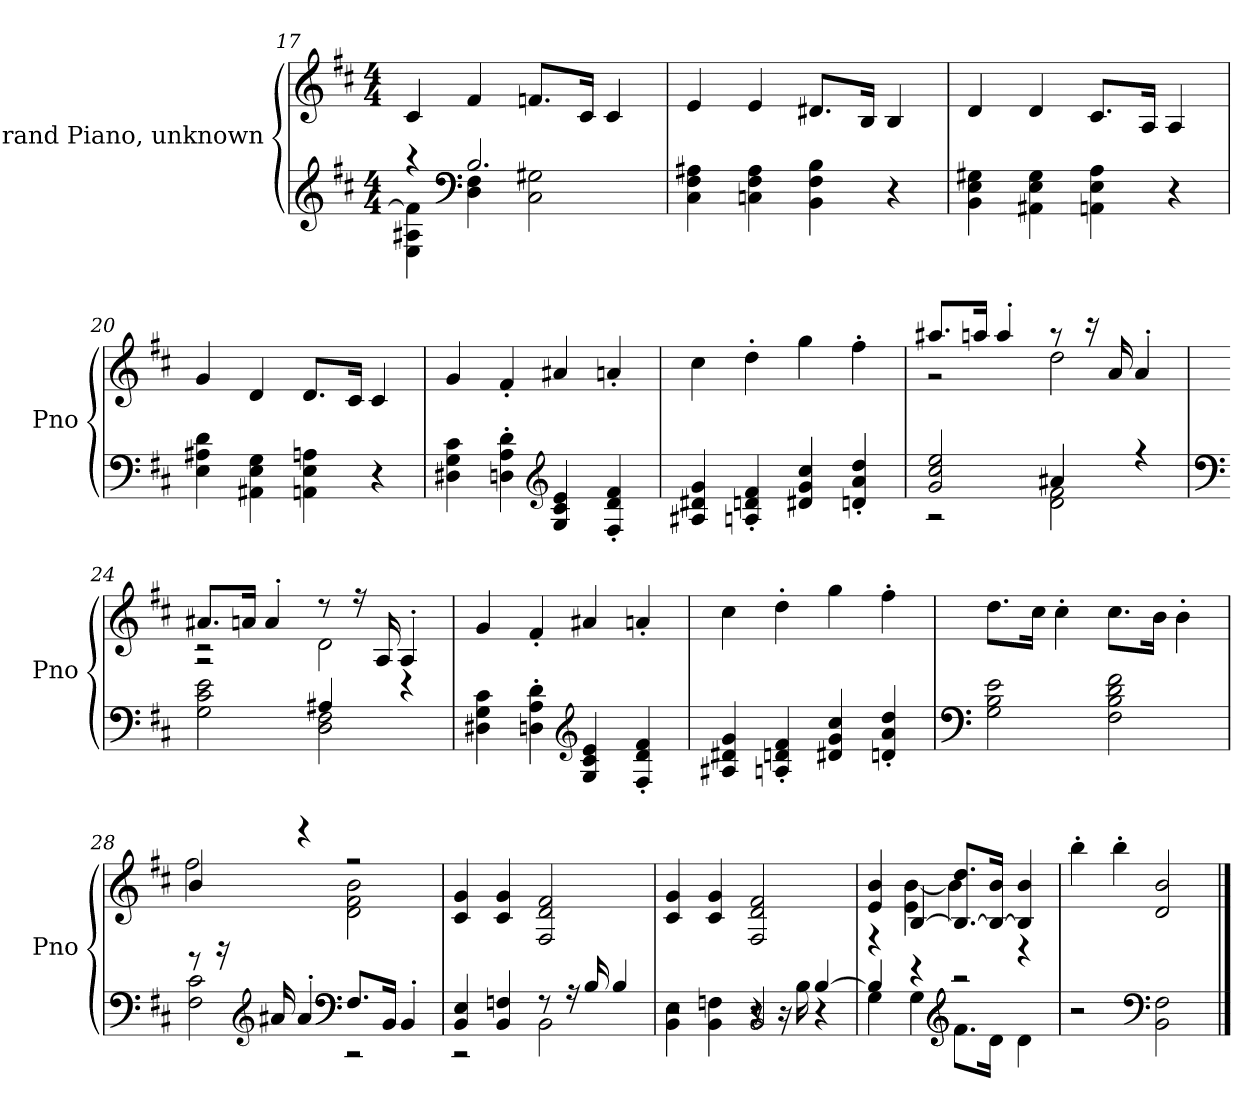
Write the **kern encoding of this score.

**kern	**kern
*part1	*part1
*staff2	*staff1
*I"Grand Piano, unknown	*
*I'Pno	*
*clefG2	*clefG2
*k[f#c#]	*k[f#c#]
*M4/4	*M4/4
=17	=17
*^	*
4r	4E\ 4A#X\ 4f#\]	4c#/
*clefF4	*	*
2.B/	4D\ 4F#\	4f#/
.	2C#\ 2G#X\	8.fn/L
.	.	16c#/Jk
.	.	4c#/
*v	*v	*
=18	=18
4C#\ 4F#\ 4A#X\	4e/
4Cn\ 4F#\ 4A#\	4e/
4BB\ 4F#\ 4B\	8.d#X/L
.	16B/Jk
4r	4B/
!!LO:LB:g=z
=19	=19
4BB\ 4E\ 4G#X\	4d/
4AA#X\ 4E\ 4G#\	4d/
4AAn\ 4E\ 4A\	8.c#/L
.	16A/Jk
4r	4A/
=20	=20
4E\ 4A#X\ 4d\	4g/
4AA#X\ 4E\ 4G\	4d/
4AAn\ 4E\ 4An\	8.d/L
.	16c#/Jk
4r	4c#/
=21	=21
4D#X\ 4G\ 4c#\	4g/
4Dn\' 4A\' 4d\'	4f#'/
*clefG2	*
4G/ 4c#/ 4e/	4a#X/
4F#/' 4d/' 4f#/'	4an'/
=22	=22
4A#X/ 4d#X/ 4g/	4cc#\
4An/' 4dn/' 4f#/'	4dd'\
4d#X/ 4g/ 4cc#/	4gg\
4dn/' 4a/' 4dd/'	4ff#'\
=23	=23
*^	*^
2g/ 2cc#/ 2ee/	2r	8.aa#X/L	2r
.	.	16aan/Jk	.
.	.	4aa'/	.
4a#X/	2d\ 2f#\	8r	2dd\
.	.	16r	.
.	.	16a/	.
4r	.	4a'/	.
!!LO:LB:g=z	!!
=24	=24	=24	=24
*clefF4	*	*	*
2r	2G\ 2c#\ 2e\	8.a#X/L	2r
.	.	16an/Jk	.
.	.	4a'/	.
4A#X/	2D\ 2F#\	8r	2d\
.	.	16r	.
.	.	16A/	.
4r	.	4A'/	.
*v	*v	*	*
*	*v	*v
=25	=25
4D#X\ 4G\ 4c#\	4g/
4Dn\' 4A\' 4d\'	4f#'/
*clefG2	*
4G/ 4c#/ 4e/	4a#X/
4F#/' 4d/' 4f#/'	4an'/
=26	=26
4A#X/ 4d#X/ 4g/	4cc#\
4An/' 4dn/' 4f#/'	4dd'\
4d#X/ 4g/ 4cc#/	4gg\
4dn/' 4a/' 4dd/'	4ff#'\
=27	=27
*clefF4	*
2G\ 2B\ 2e\	8.dd\L
.	16cc#\Jk
.	4cc#'\
2F#\ 2B\ 2d\ 2f#\	8.cc#\L
.	16b\Jk
.	4b'\
!!LO:PB:g=z
=28	=28
*^	*^
8r	2F#\ 2c#\	4b/	2ff#\
16r	.	.	.
*clefG2	*	*	*
16a#X/	.	.	.
4a#'/	.	4r	.
*clefF4	*	*	*
8.F#/L	2r	2r	2d\ 2f#\ 2b\
16BB/Jk	.	.	.
4BB'/	.	.	.
*	*	*v	*v
=29	=29	=29
4BB/ 4E/	2r	4c#/ 4g/
4BB/ 4Fn/	.	4c#/ 4g/
8r	2BB\	2F#/ 2d/ 2f#/
16r	.	.
16B/	.	.
4B/	.	.
=30	=30	=30
*	*^	*
2r	4BB\ 4E\	2r	4c#/ 4g/
.	4BB\ 4Fn\	.	4c#/ 4g/
4r	8r	2BB/	2F#/ 2d/ 2f#/
.	16r	.	.
.	16B\	.	.
[4B/	4r	.	.
*	*v	*v	*
=31	=31	=31
*	*	*^
4B/]	4G\	4e/ 4b/	4r
4r	4G\	[4B/	4e\ [4b\
*clefG2	*	*	*
2r	8.f#\L	8.B/_ 8.dd/L	4b\]
.	16d\Jk	16B/_ 16b/Jk	.
.	4d\	4B/] 4b/	4r
*v	*v	*	*
*	*v	*v
=32	=32
2r	4bb'\
.	4bb'\
*clefF4	*
2BB\ 2F#\	2d/ 2b/
==	==
*-	*-
